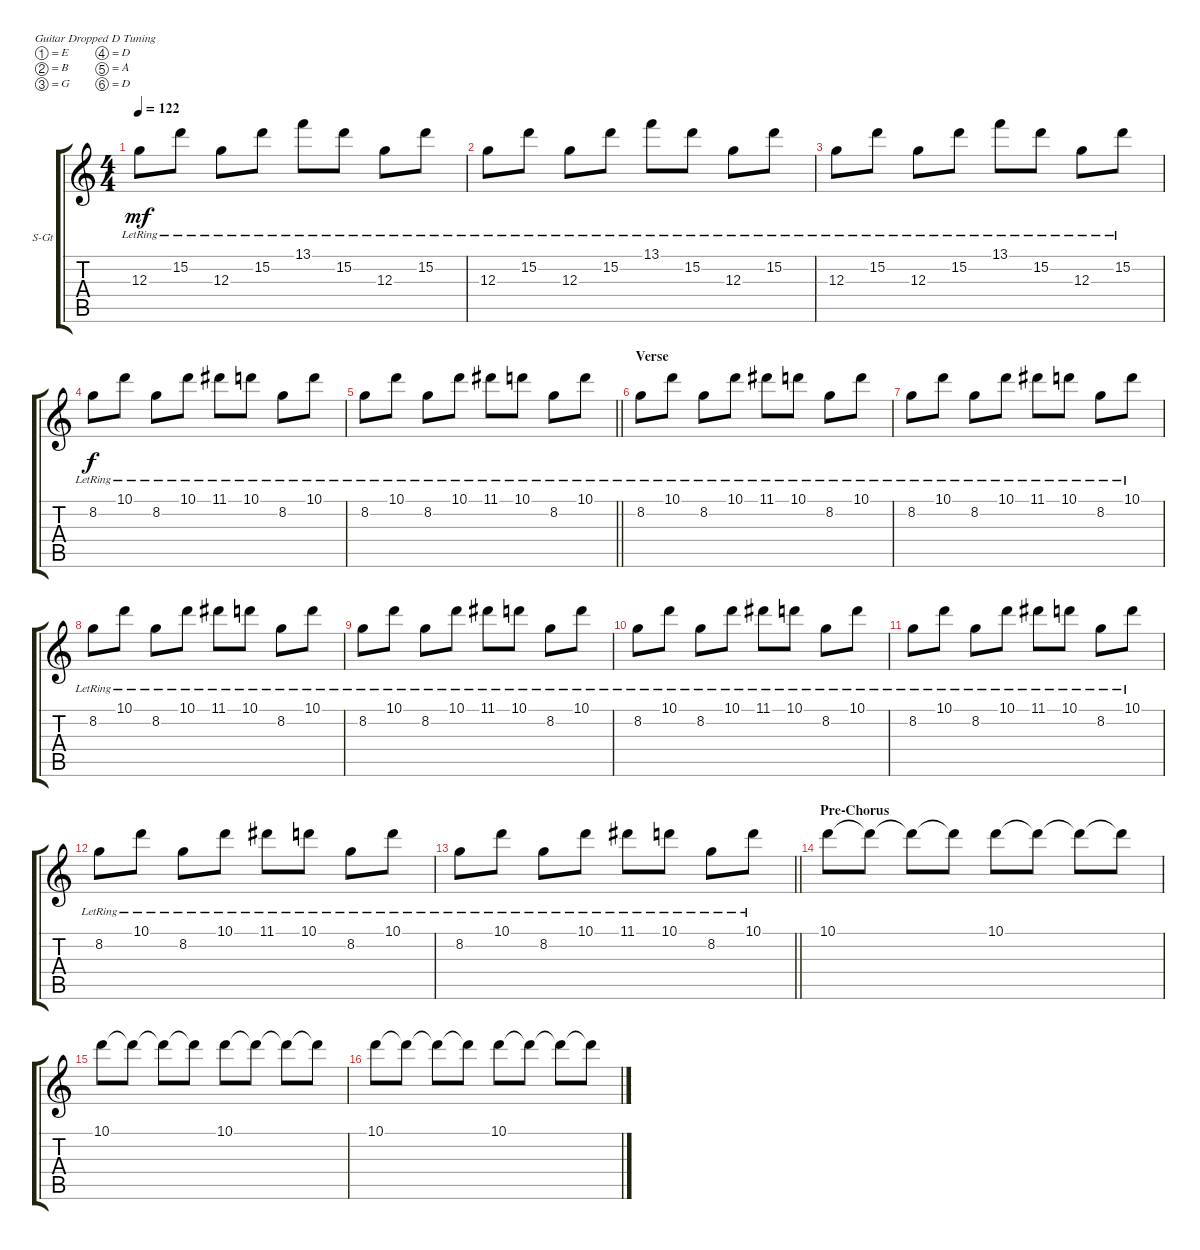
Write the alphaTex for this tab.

\bracketExtendMode groupsimilarinstruments
\firstSystemTrackNameOrientation horizontal
\otherSystemsTrackNameOrientation horizontal
\track ("Piano RH [Mike Shinoda]" "S-Gt") {instrument acousticgrandpiano}
\staff {score tabs}
\tuning (E4 B3 G3 D3 A2 D2)
\displaytranspose 12
\ts (4 4)
\tempo 122
\clef g2
\ks c
12.3{lr}.8{dy mf} 15.2{lr}.8 12.3{lr}.8 15.2{lr}.8 13.1{lr}.8 15.2{lr}.8 12.3{lr}.8 15.2{lr}.8 |
12.3{lr}.8 15.2{lr}.8 12.3{lr}.8 15.2{lr}.8 13.1{lr}.8 15.2{lr}.8 12.3{lr}.8 15.2{lr}.8 |
12.3{lr}.8 15.2{lr}.8 12.3{lr}.8 15.2{lr}.8 13.1{lr}.8 15.2{lr}.8 12.3{lr}.8 15.2{lr}.8 |
8.2{lr}.8{dy f} 10.1{lr}.8 8.2{lr}.8 10.1{lr}.8 11.1{lr}.8 10.1{lr}.8 8.2{lr}.8 10.1{lr}.8 |
\barLineRight lightlight
8.2{lr}.8 10.1{lr}.8 8.2{lr}.8 10.1{lr}.8 11.1{lr}.8 10.1{lr}.8 8.2{lr}.8 10.1{lr}.8 |
\section ("" "Verse")
8.2{lr}.8 10.1{lr}.8 8.2{lr}.8 10.1{lr}.8 11.1{lr}.8 10.1{lr}.8 8.2{lr}.8 10.1{lr}.8 |
8.2{lr}.8 10.1{lr}.8 8.2{lr}.8 10.1{lr}.8 11.1{lr}.8 10.1{lr}.8 8.2{lr}.8 10.1{lr}.8 |
8.2{lr}.8 10.1{lr}.8 8.2{lr}.8 10.1{lr}.8 11.1{lr}.8 10.1{lr}.8 8.2{lr}.8 10.1{lr}.8 |
8.2{lr}.8 10.1{lr}.8 8.2{lr}.8 10.1{lr}.8 11.1{lr}.8 10.1{lr}.8 8.2{lr}.8 10.1{lr}.8 |
8.2{lr}.8 10.1{lr}.8 8.2{lr}.8 10.1{lr}.8 11.1{lr}.8 10.1{lr}.8 8.2{lr}.8 10.1{lr}.8 |
8.2{lr}.8 10.1{lr}.8 8.2{lr}.8 10.1{lr}.8 11.1{lr}.8 10.1{lr}.8 8.2{lr}.8 10.1{lr}.8 |
8.2{lr}.8 10.1{lr}.8 8.2{lr}.8 10.1{lr}.8 11.1{lr}.8 10.1{lr}.8 8.2{lr}.8 10.1{lr}.8 |
\barLineRight lightlight
8.2{lr}.8 10.1{lr}.8 8.2{lr}.8 10.1{lr}.8 11.1{lr}.8 10.1{lr}.8 8.2{lr}.8 10.1{lr}.8 |
\section ("" "Pre-Chorus")
10.1.8 10.1{t}.8 10.1{t}.8 10.1{t}.8 10.1.8 10.1{t}.8 10.1{t}.8 10.1{t}.8 |
10.1.8 10.1{t}.8 10.1{t}.8 10.1{t}.8 10.1.8 10.1{t}.8 10.1{t}.8 10.1{t}.8 |
10.1.8 10.1{t}.8 10.1{t}.8 10.1{t}.8 10.1.8 10.1{t}.8 10.1{t}.8 10.1{t}.8
